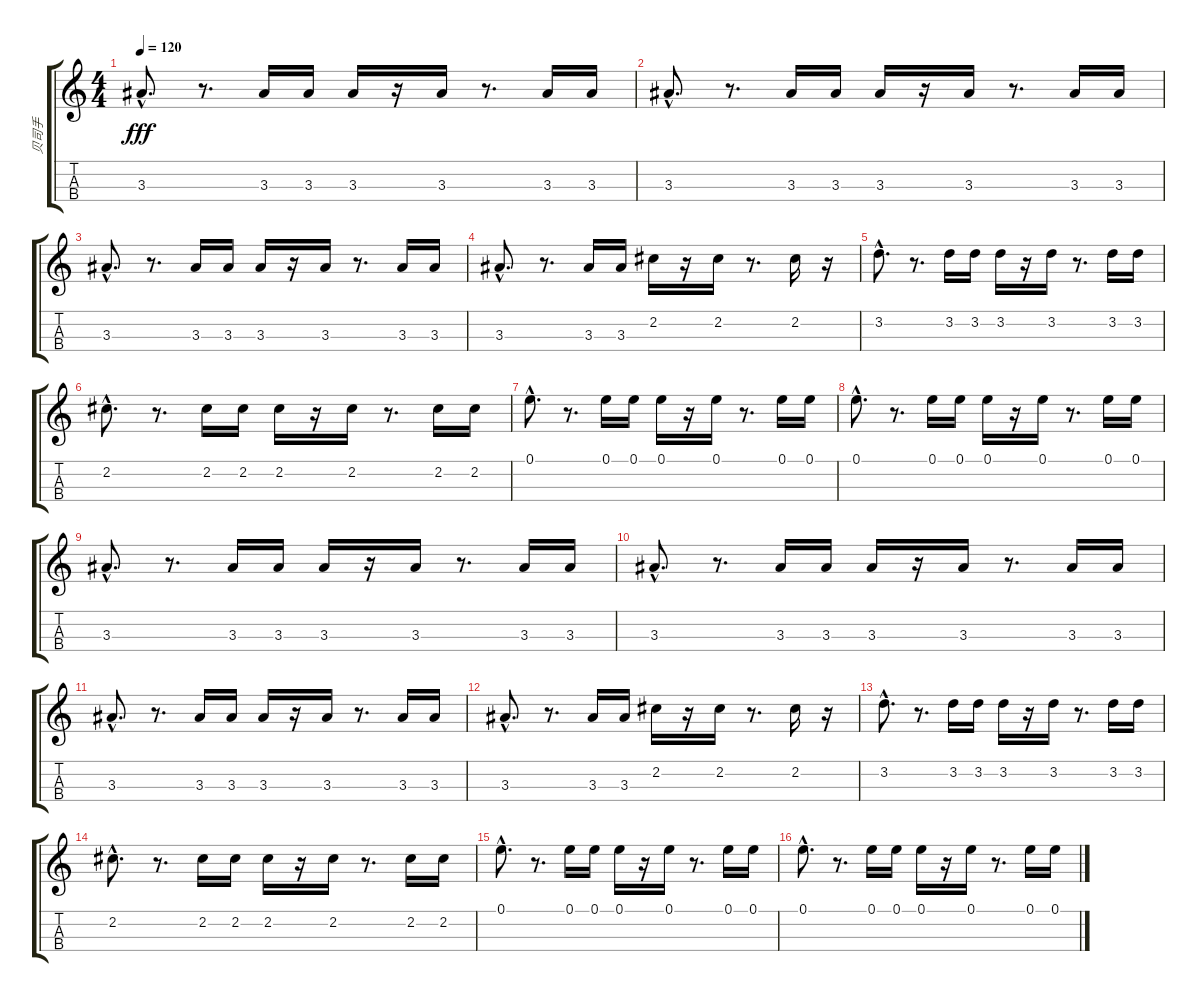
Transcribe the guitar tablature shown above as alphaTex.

\track ("贝司手" "贝司手") {instrument electricbassfinger}
\staff {score tabs}
\tuning (E4 B3 G3 D3) {hide}
\ts (4 4)
\tempo 120
\clef g2
\ks c
3.3{hac}.8{d dy fff instrument electricbassfinger} r.8{d} 3.3.16 3.3.16 3.3.16 r.16 3.3.16 r.8{d} 3.3.16 3.3.16 |
3.3{hac}.8{d} r.8{d} 3.3.16 3.3.16 3.3.16 r.16 3.3.16 r.8{d} 3.3.16 3.3.16 |
3.3{hac}.8{d} r.8{d} 3.3.16 3.3.16 3.3.16 r.16 3.3.16 r.8{d} 3.3.16 3.3.16 |
3.3{hac}.8{d} r.8{d} 3.3.16 3.3.16 2.2.16 r.16 2.2.16 r.8{d} 2.2.16 r.16 |
3.2{hac}.8{d} r.8{d} 3.2.16 3.2.16 3.2.16 r.16 3.2.16 r.8{d} 3.2.16 3.2.16 |
2.2{hac}.8{d} r.8{d} 2.2.16 2.2.16 2.2.16 r.16 2.2.16 r.8{d} 2.2.16 2.2.16 |
0.1{hac}.8{d} r.8{d} 0.1.16 0.1.16 0.1.16 r.16 0.1.16 r.8{d} 0.1.16 0.1.16 |
0.1{hac}.8{d} r.8{d} 0.1.16 0.1.16 0.1.16 r.16 0.1.16 r.8{d} 0.1.16 0.1.16 |
3.3{hac}.8{d} r.8{d} 3.3.16 3.3.16 3.3.16 r.16 3.3.16 r.8{d} 3.3.16 3.3.16 |
3.3{hac}.8{d} r.8{d} 3.3.16 3.3.16 3.3.16 r.16 3.3.16 r.8{d} 3.3.16 3.3.16 |
3.3{hac}.8{d} r.8{d} 3.3.16 3.3.16 3.3.16 r.16 3.3.16 r.8{d} 3.3.16 3.3.16 |
3.3{hac}.8{d} r.8{d} 3.3.16 3.3.16 2.2.16 r.16 2.2.16 r.8{d} 2.2.16 r.16 |
3.2{hac}.8{d} r.8{d} 3.2.16 3.2.16 3.2.16 r.16 3.2.16 r.8{d} 3.2.16 3.2.16 |
2.2{hac}.8{d} r.8{d} 2.2.16 2.2.16 2.2.16 r.16 2.2.16 r.8{d} 2.2.16 2.2.16 |
0.1{hac}.8{d} r.8{d} 0.1.16 0.1.16 0.1.16 r.16 0.1.16 r.8{d} 0.1.16 0.1.16 |
0.1{hac}.8{d} r.8{d} 0.1.16 0.1.16 0.1.16 r.16 0.1.16 r.8{d} 0.1.16 0.1.16
